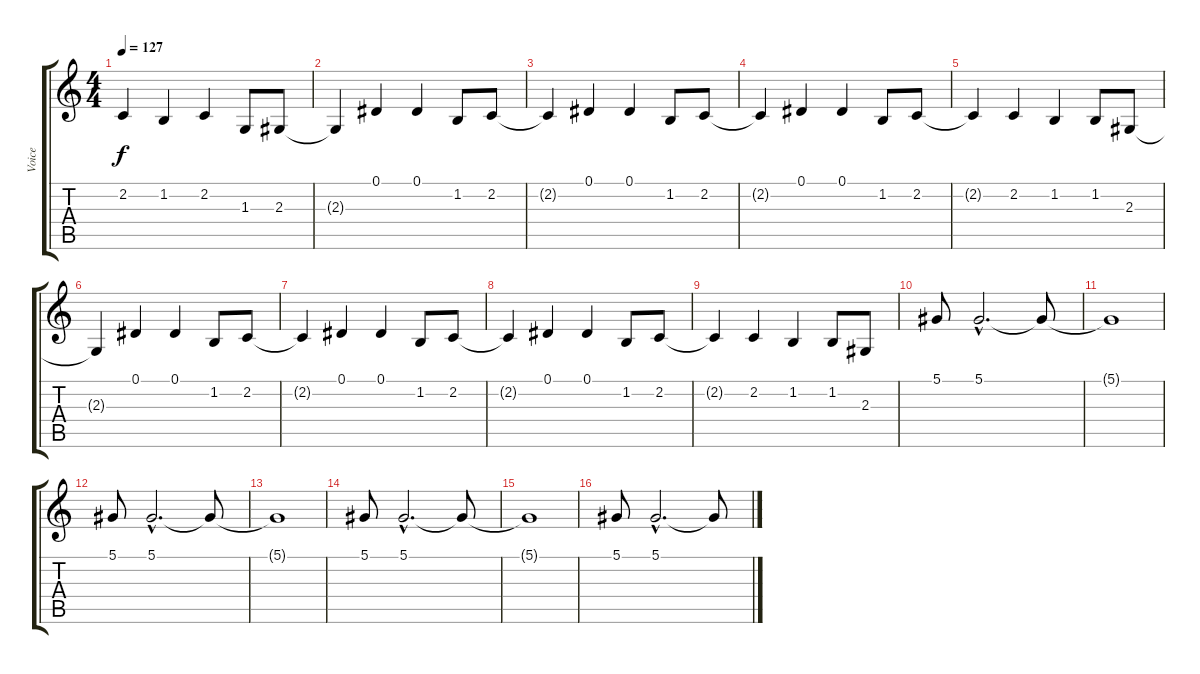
\track ("Voice" "Voice") {instrument altosax}
\staff {score tabs}
\tuning (Eb4 Bb3 Gb3 Db3 Ab2 Eb2) {hide}
\ts (4 4)
\tempo 127
\clef g2
\ks c
2.2{t}.4{dy f} 1.2.4 2.2.4 1.3.8 2.3.8 |
2.3{t}.4 0.1.4 0.1.4 1.2.8 2.2.8 |
2.2{t}.4 0.1.4 0.1.4 1.2.8 2.2.8 |
2.2{t}.4 0.1.4 0.1.4 1.2.8 2.2.8 |
2.2{t}.4 2.2.4 1.2.4 1.2.8 2.3.8 |
2.3{t}.4 0.1.4 0.1.4 1.2.8 2.2.8 |
2.2{t}.4 0.1.4 0.1.4 1.2.8 2.2.8 |
2.2{t}.4 0.1.4 0.1.4 1.2.8 2.2.8 |
2.2{t}.4 2.2.4 1.2.4 1.2.8 2.3.8 |
5.1.8 5.1{hac}.2{d} 5.1{t}.8 |
5.1{t}.1 |
5.1.8 5.1{hac}.2{d} 5.1{t}.8 |
5.1{t}.1 |
5.1.8 5.1{hac}.2{d} 5.1{t}.8 |
5.1{t}.1 |
5.1.8 5.1{hac}.2{d} 5.1{t}.8
